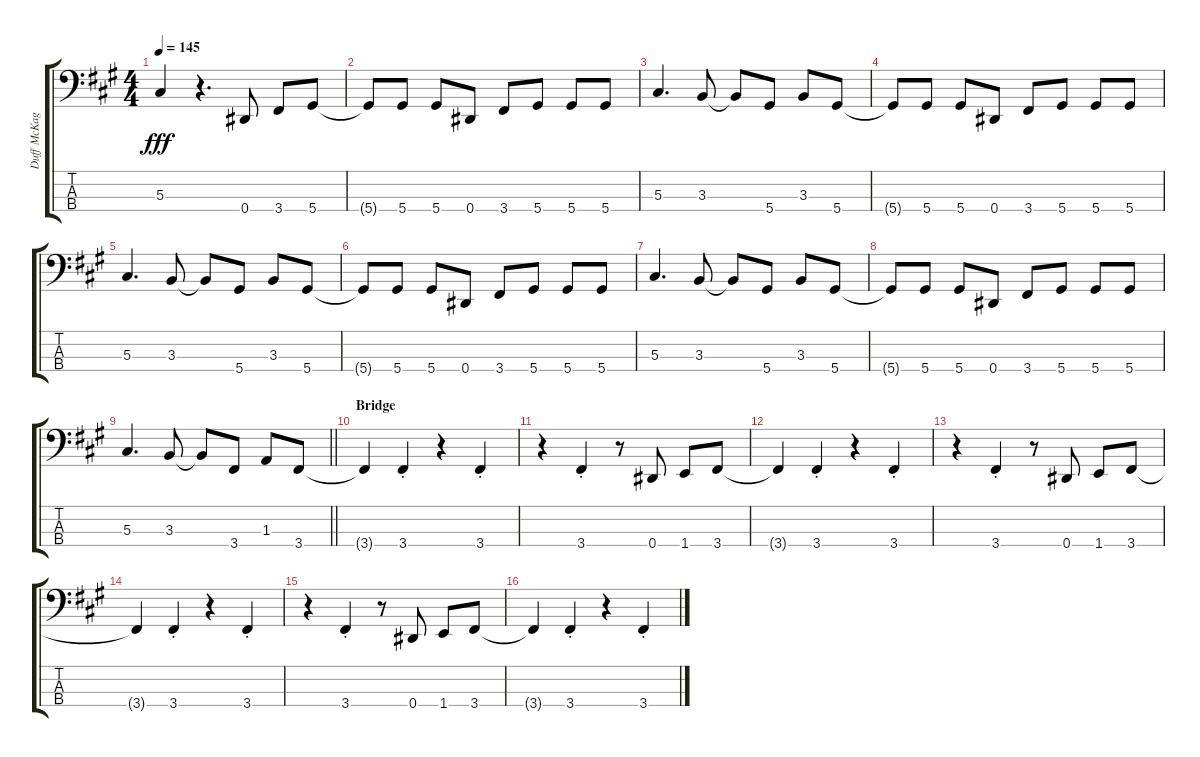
\track ("Duff McKagan - Bass" "Duff McKag") {instrument electricbasspick}
\staff {score tabs}
\tuning (Gb2 Db2 Ab1 Eb1) {hide}
\ts (4 4)
\tempo 145
\clef f4
\ks a
5.3.4{dy fff} r.4{d} 0.4.8 3.4.8 5.4.8 |
5.4{t}.8 5.4.8 5.4.8 0.4.8 3.4.8 5.4.8 5.4.8 5.4.8 |
5.3.4{d} 3.3.8 3.3{t}.8 5.4.8 3.3.8 5.4.8 |
5.4{t}.8 5.4.8 5.4.8 0.4.8 3.4.8 5.4.8 5.4.8 5.4.8 |
5.3.4{d} 3.3.8 3.3{t}.8 5.4.8 3.3.8 5.4.8 |
5.4{t}.8 5.4.8 5.4.8 0.4.8 3.4.8 5.4.8 5.4.8 5.4.8 |
5.3.4{d} 3.3.8 3.3{t}.8 5.4.8 3.3.8 5.4.8 |
5.4{t}.8 5.4.8 5.4.8 0.4.8 3.4.8 5.4.8 5.4.8 5.4.8 |
\barLineRight lightlight
5.3.4{d} 3.3.8 3.3{t}.8 3.4.8 1.3.8 3.4.8 |
\section ("" "Bridge")
3.4{t}.4 3.4{st}.4 r.4 3.4{st}.4 |
r.4 3.4{st}.4 r.8 0.4.8 1.4.8 3.4.8 |
3.4{t}.4 3.4{st}.4 r.4 3.4{st}.4 |
r.4 3.4{st}.4 r.8 0.4.8 1.4.8 3.4.8 |
3.4{t}.4 3.4{st}.4 r.4 3.4{st}.4 |
r.4 3.4{st}.4 r.8 0.4.8 1.4.8 3.4.8 |
3.4{t}.4 3.4{st}.4 r.4 3.4{st}.4
